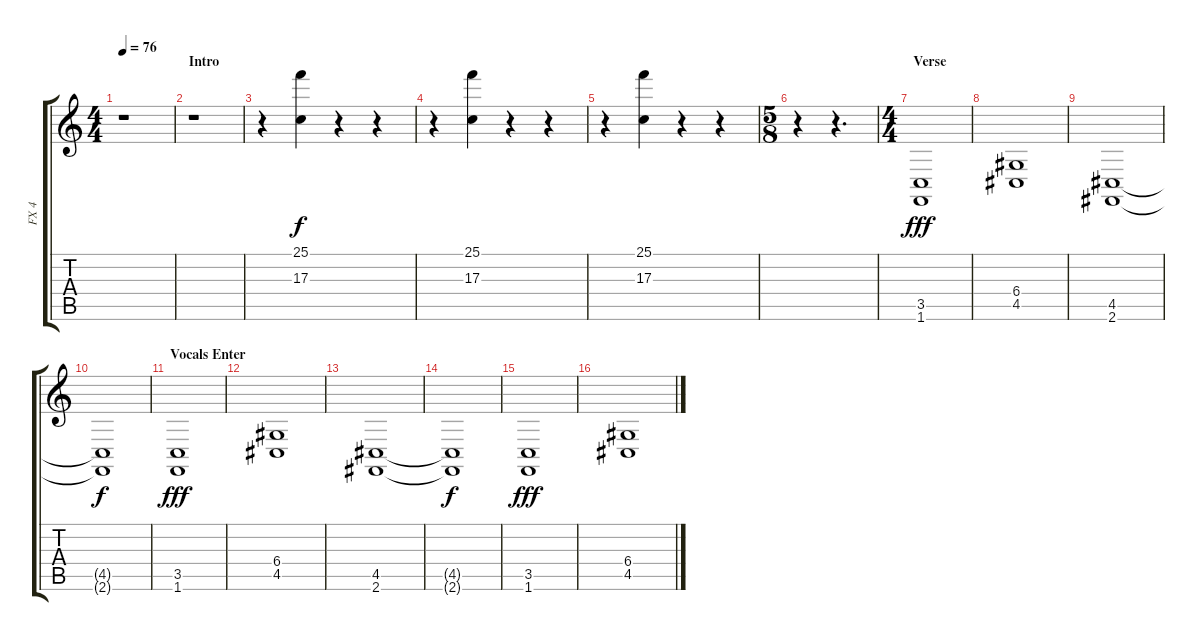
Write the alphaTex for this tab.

\track ("FX 4" "FX 4") {instrument fx6goblins}
\staff {score tabs}
\tuning (E4 B3 G3 D3 A2 E2) {hide}
\ts (4 4)
\tempo 76
\clef g2
\ks c
r.1{dy f instrument fx6goblins} |
\section ("" "Intro")
r.1 |
r.4 (25.1 17.3).4 r.4 r.4 |
r.4 (25.1 17.3).4 r.4 r.4 |
r.4 (25.1 17.3).4 r.4 r.4 |
\ts (5 8)
r.4 r.4{d} |
\ts (4 4)
\section ("" "Verse")
(3.5 1.6).1{dy fff volume 9} |
(6.4 4.5).1 |
(4.5 2.6).1 |
(4.5{t} 2.6{t}).1{dy f} |
\section ("" "Vocals Enter")
(3.5 1.6).1{dy fff} |
(6.4 4.5).1 |
(4.5 2.6).1 |
(4.5{t} 2.6{t}).1{dy f} |
(3.5 1.6).1{dy fff} |
(6.4 4.5).1
